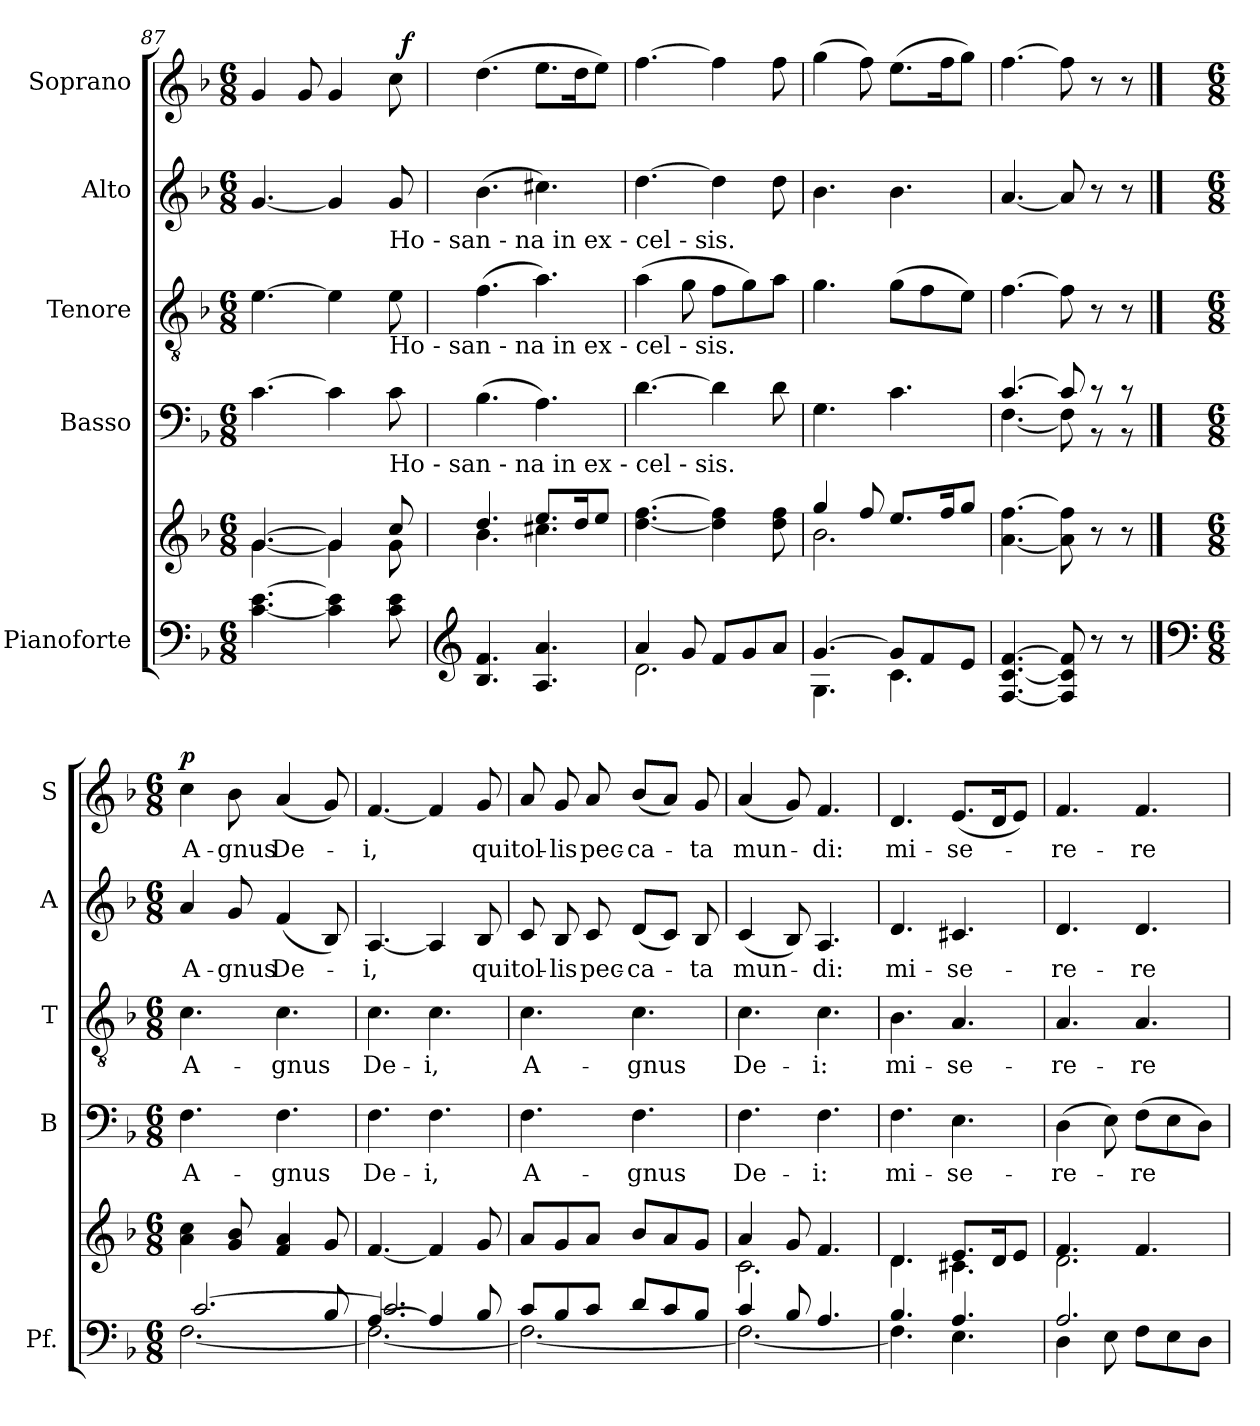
**kern	**kern	**kern	**text	**kern	**text	**kern	**text	**kern	**text	**dynam
*part5	*part5	*part4	*part4	*part3	*part3	*part2	*part2	*part1	*part1	*part1
*staff6	*staff5	*staff4	*staff4	*staff3	*staff3	*staff2	*staff2	*staff1	*staff1	*staff1
*I"Pianoforte	*	*I"Basso	*	*I"Tenore	*	*I"Alto	*	*I"Soprano	*	*
*I'Pf.	*	*I'B	*	*I'T	*	*I'A	*	*I'S	*	*
*clefF4	*clefG2	*clefF4	*	*clefGv2	*	*clefG2	*	*clefG2	*	*
*k[b-]	*k[b-]	*k[b-]	*	*k[b-]	*	*k[b-]	*	*k[b-]	*	*
*F:	*F:	*F:	*	*F:	*	*F:	*	*F:	*	*
*M6/8	*M6/8	*M6/8	*	*M6/8	*	*M6/8	*	*M6/8	*	*
=87	=87	=87	=87	=87	=87	=87	=87	=87	=87	=87
*	*^	*	*	*	*	*	*	*^	*	*
[4.c\ [4.e\	[>4.g/	[<4.g\	[4.c\	.	[4.e\	.	[4.g/	.	4g/	2ryy	.	.
.	.	.	.	.	.	.	.	.	8g/	.	.	.
4c\] 4e\]	4g/]	4g\]	4c\]	.	4e\]	.	4g/]	.	4g/	.	.	.
.	.	.	.	.	.	.	.	.	.	8ryy	.	.
!	!	!	!	!	!LO:TX:a:t=Ho    -   san       -                  na                        in     ex      -   cel        -       sis.	!	!	!	!	!	!	!
!	!	!	!	!	!LO:TX:b:t=Ho    -   san       -                  na                        in     ex      -   cel        -       sis.	!	!	!	!	!	!	!
!	!	!	!LO:TX:b:t=Ho    -   san       -                  na                        in     ex      -   cel        -       sis.	!	!	!	!	!	!	!	!	!
8c\ 8e\	8cc/	8g\	8c\	.	8e\	.	8g/	.	8cc\	32ryy	.	.
!	!	!	!	!	!	!	!	!	!	!	!	!LO:DY:a
.	.	.	.	.	.	.	.	.	.	16.ryy	.	f
*	*	*	*	*	*	*	*	*	*v	*v	*	*
=88	=88	=88	=88	=88	=88	=88	=88	=88	=88	=88	=88
*clefG2	*	*	*	*	*	*	*	*	*	*	*
4.B-/ 4.f/	4.dd/	4.b-\	(4.B-\	.	(4.f\	.	(4.b-\	.	(4.dd\	.	.
4.A/ 4.a/	8.ee/L	4.cc#X\	4.A\)	.	4.a\)	.	4.cc#X\)	.	8.ee\L	.	.
.	16dd/k	.	.	.	.	.	.	.	16dd\k	.	.
.	8ee/J	.	.	.	.	.	.	.	8ee\J)	.	.
*	*v	*v	*	*	*	*	*	*	*	*	*
=89	=89	=89	=89	=89	=89	=89	=89	=89	=89	=89
*^	*	*	*	*	*	*	*	*	*	*
4a/	2.d\	[4.dd\ [4.ff\	[4.d\	.	(4a\	.	[4.dd\	.	[4.ff\	.	.
8g/	.	.	.	.	8g\	.	.	.	.	.	.
8f/L	.	4dd\] 4ff\]	4d\]	.	8f\L	.	4dd\]	.	4ff\]	.	.
8g/	.	.	.	.	8g\)	.	.	.	.	.	.
8a/J	.	8dd\ 8ff\	8d\	.	8a\J	.	8dd\	.	8ff\	.	.
=90	=90	=90	=90	=90	=90	=90	=90	=90	=90	=90	=90
*	*	*^	*^	*	*	*	*	*	*	*	*
[>4.g/	4.G\	4gg/	2.b-\	4.G\	4.D\yy	.	4.g\	.	4.b-\	.	(4gg\	.	.
.	.	8ff/	.	.	.	.	.	.	.	.	8ff\)	.	.
8g/L]	4.c\	8.ee/L	.	4.ryy	4.c\	.	(8g\L	.	4.b-\	.	(8.ee\L	.	.
8f/	.	.	.	.	.	.	8f\	.	.	.	.	.	.
.	.	16ff/k	.	.	.	.	.	.	.	.	16ff\k	.	.
8e/J	.	8gg/J	.	.	.	.	8e\J)	.	.	.	8gg\J)	.	.
*v	*v	*	*	*	*	*	*	*	*	*	*	*	*
*	*v	*v	*	*	*	*	*	*	*	*	*	*
=91	=91	=91	=91	=91	=91	=91	=91	=91	=91	=91	=91
[4.F/ [4.c/ [4.f/	[4.a\ [4.ff\	[>4.c/	[<4.F\	.	[4.f\	.	[4.a/	.	[4.ff\	.	.
8F/] 8c/] 8f/]	8a\] 8ff\]	8c/]	8F\]	.	8f\]	.	8a/]	.	8ff\]	.	.
8r	8r	8rc	8r	.	8r	.	8r	.	8r	.	.
8r	8r	8rc	8r	.	8r	.	8r	.	8r	.	.
*	*	*v	*v	*	*	*	*	*	*	*	*
!!LO:PB:g=z
==91X3	==91X3	==91X3	==91X3	==91X3	==91X3	==91X3	==91X3	==91X3	==91X3	==91X3
*clefF4	*	*	*	*	*	*	*	*	*	*
*M6/8	*M6/8	*M6/8	*	*M6/8	*	*M6/8	*	*M6/8	*	*
*	*	*	*	*	*	*	*	*MM75	*	*
*^	*	*^	*	*	*	*	*	*	*	*
*	*^	*	*	*	*	*	*	*	*	*	*	*
!	!	!	!	!	!	!	!	!	!	!	!	!	!LO:DY:a
*	*	*	*	*v	*v	*	*	*	*	*	*	*	*
4.c/yy	[<2.F\	[2.c/	4a\ 4cc\	4.F\	A-	4.c\	A-	4a/	A-	4cc\	A-	p
.	.	.	8g/ 8b-/	.	.	.	.	8g/	-gnus	8b-\	-gnus	.
4c/yy	.	.	4f/ 4a/	4.F\	-gnus	4.c\	-gnus	(4f/	De-	(4a/	De-	.
8B-/	.	.	8g/	.	.	.	.	8B-/)	.	8g/)	.	.
=92	=92	=92	=92	=92	=92	=92	=92	=92	=92	=92	=92	=92
[>4.A/	2.F\_	2.c/]	[4.f/	4.F\	De-	4.c\	De-	[4.A/	-i,	[4.f/	-i,	.
4A/]	.	.	4f/]	4.F\	-i,	4.c\	-i,	4A/]	.	4f/]	.	.
8B-/	.	.	8g/	.	.	.	.	8B-/	qui	8g/	qui	.
*	*v	*v	*	*	*	*	*	*	*	*	*	*
=93	=93	=93	=93	=93	=93	=93	=93	=93	=93	=93	=93
8c/L	2.F\_	8a/L	4.F\	A-	4.c\	A-	8c/	tol-	8a/	tol-	.
8B-/	.	8g/	.	.	.	.	8B-/	-lis	8g/	-lis	.
8c/J	.	8a/J	.	.	.	.	8c/	pec-	8a/	pec-	.
8d/L	.	8b-/L	4.F\	-gnus	4.c\	-gnus	(8d/L	-ca-	(8b-/L	-ca-	.
8c/	.	8a/	.	.	.	.	8c/J)	.	8a/J)	.	.
8B-/J	.	8g/J	.	.	.	.	8B-/	-ta	8g/	-ta	.
=94	=94	=94	=94	=94	=94	=94	=94	=94	=94	=94	=94
*	*	*^	*	*	*	*	*	*	*	*	*
4c/	2.F\_	4a/	2.c\	4.F\	De-	4.c\	De-	(4c/	mun-	(4a/	mun-	.
8B-/	.	8g/	.	.	.	.	.	8B-/)	.	8g/)	.	.
4.A/	.	4.f/	.	4.F\	-i:	4.c\	-i:	4.A/	-di:	4.f/	-di:	.
=95	=95	=95	=95	=95	=95	=95	=95	=95	=95	=95	=95	=95
4.B-/	4.F\]	4.d/	4.d\	4.F\	mi-	4.B-\	mi-	4.d/	mi-	4.d/	mi-	.
4.A/	4.E\	8.e/L	4.c#X\	4.E\	-se-	4.A/	-se-	4.c#X/	-se-	(8.e/L	-se-	.
.	.	16d/k	.	.	.	.	.	.	.	16d/k	.	.
.	.	8e/J	.	.	.	.	.	.	.	8e/J)	.	.
=96	=96	=96	=96	=96	=96	=96	=96	=96	=96	=96	=96	=96
2.A/	4D\	4.f/	2.d\	(4D\	-re-	4.A/	-re-	4.d/	-re-	4.f/	-re-	.
.	8E\	.	.	8E\)	.	.	.	.	.	.	.	.
.	8F\L	4.f/	.	(8F\L	-re	4.A/	-re	4.d/	-re	4.f/	-re	.
.	8E\	.	.	8E\	.	.	.	.	.	.	.	.
.	8D\J	.	.	8D\J)	.	.	.	.	.	.	.	.
*v	*v	*	*	*	*	*	*	*	*	*	*	*
*	*v	*v	*	*	*	*	*	*	*	*	*
=	=	=	=	=	=	=	=	=	=	=
*-	*-	*-	*-	*-	*-	*-	*-	*-	*-	*-
